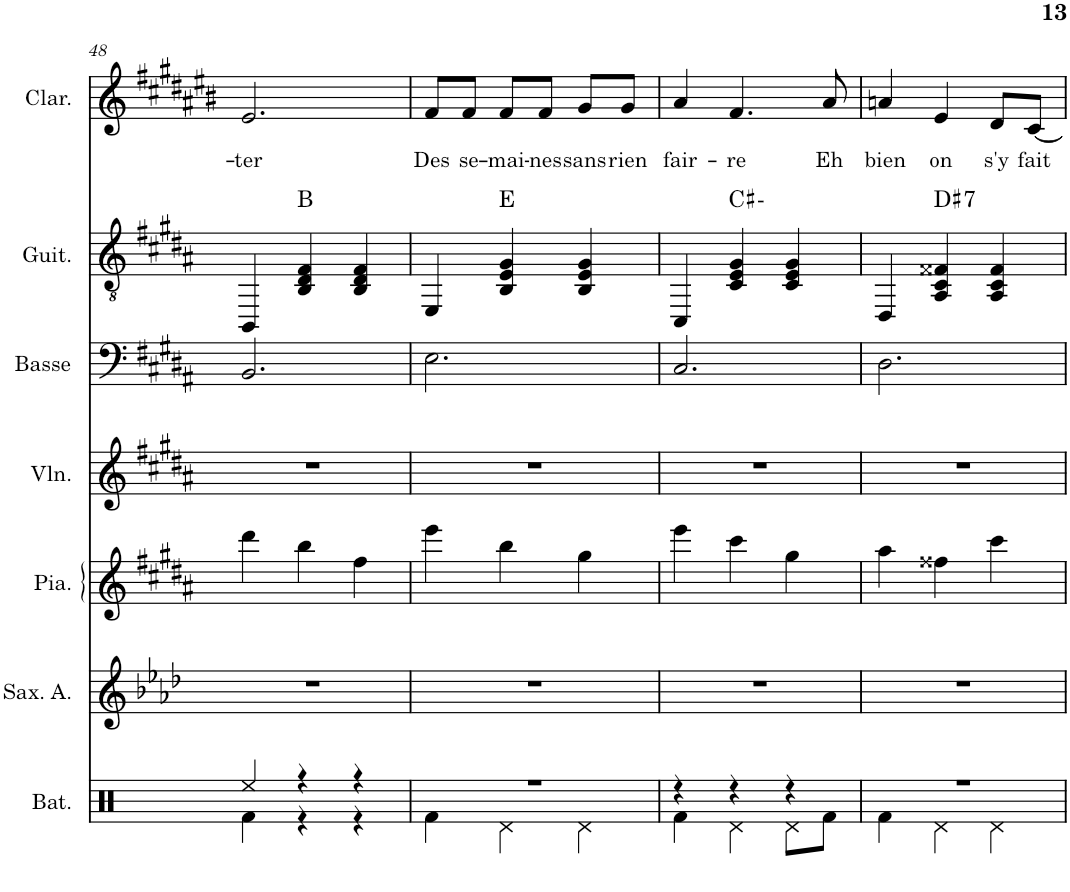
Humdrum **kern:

**kern	**kern	**kern	**kern	**kern	**kern	**harte	**kern	**text
*part7	*part6	*part5	*part4	*part3	*part2	*part2	*part1	*part1
*staff7	*staff6	*staff5	*staff4	*staff3	*staff2	*	*staff1	*staff1
*I"Batterie	*I"Saxophone Alto	*I"Piano	*I"Violon	*I"Basse acoustique	*I"Guitare classique	*	*I"Clarinette	*
*I'Bat.	*I'Sax. A.	*I'Pia.	*I'Vln.	*I'Basse	*I'Guit.	*	*I'Clar.	*
!!LO:PB:g=z
*clefX	*clefG2	*clefG2	*clefG2	*clefF4	*clefGv2	*	*clefG2	*
*	*Trd5c9	*	*	*Trd7c12	*	*	*Trd1c2	*
*k[]	*k[b-e-a-d-]	*k[f#c#g#d#a#]	*k[f#c#g#d#a#]	*k[f#c#g#d#a#]	*k[f#c#g#d#a#]	*	*k[f#c#g#d#a#e#b#]	*
*M3/4	*M3/4	*M3/4	*M3/4	*M3/4	*M3/4	*	*M3/4	*
=48	=48	=48	=48	=48	=48	=48	=48	=48
*^	*	*	*	*	*	*	*	*
!	!	!	!	!	!	!	!	!	!LO:LY:b
4Ree/	4Rf\	2.r	4ddd#\	2.r	2.BB/	4BBB/	.	2.e#/	-ter
4r	4r	.	4bb\	.	.	4BB/ 4D#/ 4F#/	B:maj	.	.
4r	4r	.	4ff#\	.	.	4BB/ 4D#/ 4F#/	.	.	.
=49	=49	=49	=49	=49	=49	=49	=49	=49	=49
!	!	!	!	!	!	!	!	!	!LO:LY:b
2.r	4Rf\	2.r	4eee\	2.r	2.E\	4EE/	.	8f#/L	Des
!	!	!	!	!	!	!	!	!	!LO:LY:b
.	.	.	.	.	.	.	.	8f#/J	se-
!	!	!	!	!	!	!	!	!	!LO:LY:b
.	4Rd\	.	4bb\	.	.	4BB/ 4E/ 4G#/	E:maj	8f#/L	-mai-
!	!	!	!	!	!	!	!	!	!LO:LY:b
.	.	.	.	.	.	.	.	8f#/J	-nes
!	!	!	!	!	!	!	!	!	!LO:LY:b
.	4Rd\	.	4gg#\	.	.	4BB/ 4E/ 4G#/	.	8g#/L	sans
!	!	!	!	!	!	!	!	!	!LO:LY:b
.	.	.	.	.	.	.	.	8g#/J	rien
=50	=50	=50	=50	=50	=50	=50	=50	=50	=50
!	!	!	!	!	!	!	!	!	!LO:LY:b
4r	4Rf\	2.r	4eee\	2.r	2.C#/	4CC#/	.	4a#/	fair-
!	!	!	!	!	!	!	!	!	!LO:LY:b
4r	4Rd\	.	4ccc#\	.	.	4C#/ 4E/ 4G#/	C#:min	4.f#/	-re
4r	8Rd\L	.	4gg#\	.	.	4C#/ 4E/ 4G#/	.	.	.
!	!	!	!	!	!	!	!	!	!LO:LY:b
.	8Rf\J	.	.	.	.	.	.	8a#/	Eh
=51	=51	=51	=51	=51	=51	=51	=51	=51	=51
!	!	!	!	!	!	!	!	!	!LO:LY:b
2.r	4Rf\	2.r	4aa#\	2.r	2.D#\	4DD#/	.	4an/	bien
!	!	!	!	!	!	!	!LO:H:kt=7	!	!LO:LY:b
.	4Rd\	.	4ff##X\	.	.	4AA#/ 4C#/ 4F##X/	D#:7	4e#/	on
!	!	!	!	!	!	!	!	!	!LO:LY:b
.	4Rd\	.	4ccc#\	.	.	4AA#/ 4C#/ 4F##/	.	8d#/L	s'y
!	!	!	!	!	!	!	!	!	!LO:LY:b
.	.	.	.	.	.	.	.	[8c#/J	fait
*v	*v	*	*	*	*	*	*	*	*
=	=	=	=	=	=	=	=	=
*-	*-	*-	*-	*-	*-	*-	*-	*-
